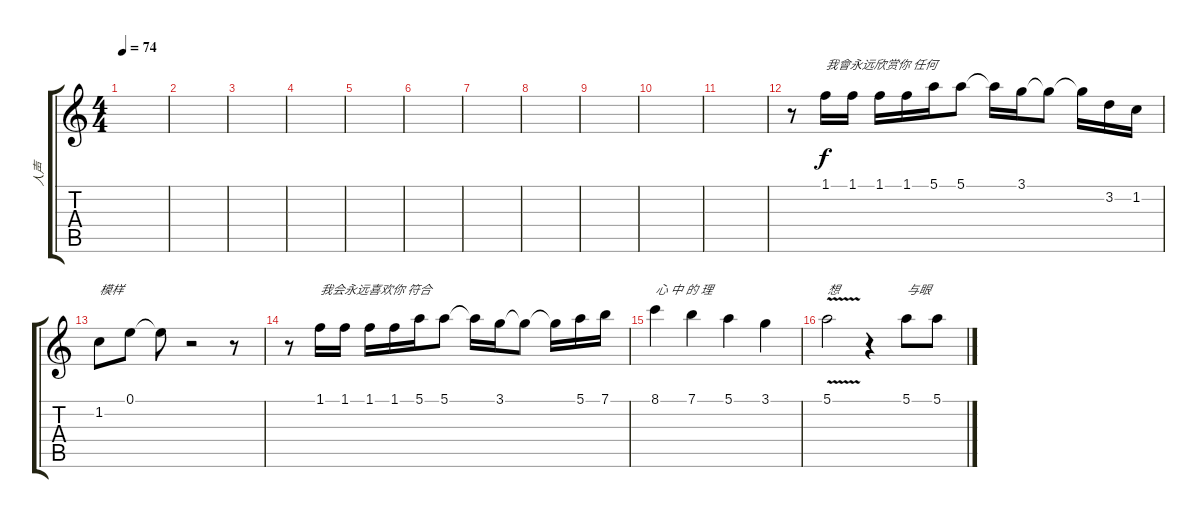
\track ("人声" "人声") {instrument electricguitarjazz}
\staff {score tabs}
\tuning (E4 B3 G3 D3 A2 E2) {hide}
\ts (4 4)
\tempo 74
\clef g2
\ks c
|
|
|
|
|
|
|
|
|
|
|
r.8 1.1.16{txt "我會永远欣赏你 任何"} 1.1.16 1.1.16 1.1.16 5.1.16 5.1.8 5.1{t}.16 3.1.16 3.1{t}.8 3.1{t}.16 3.2.16 1.2.16 |
1.2.8{txt "模样"} 0.1.8 0.1{t}.8 r.2 r.8 |
r.8 1.1.16{txt "我会永远喜欢你 符合"} 1.1.16 1.1.16 1.1.16 5.1.16 5.1.8 5.1{t}.16 3.1.16 3.1{t}.8 3.1{t}.16 5.1.16 7.1.16 |
8.1.4{txt "心 中 的 理"} 7.1.4 5.1.4 3.1.4 |
5.1{v}.2{txt "想"} r.4 5.1.8{txt "与眼"} 5.1.8
